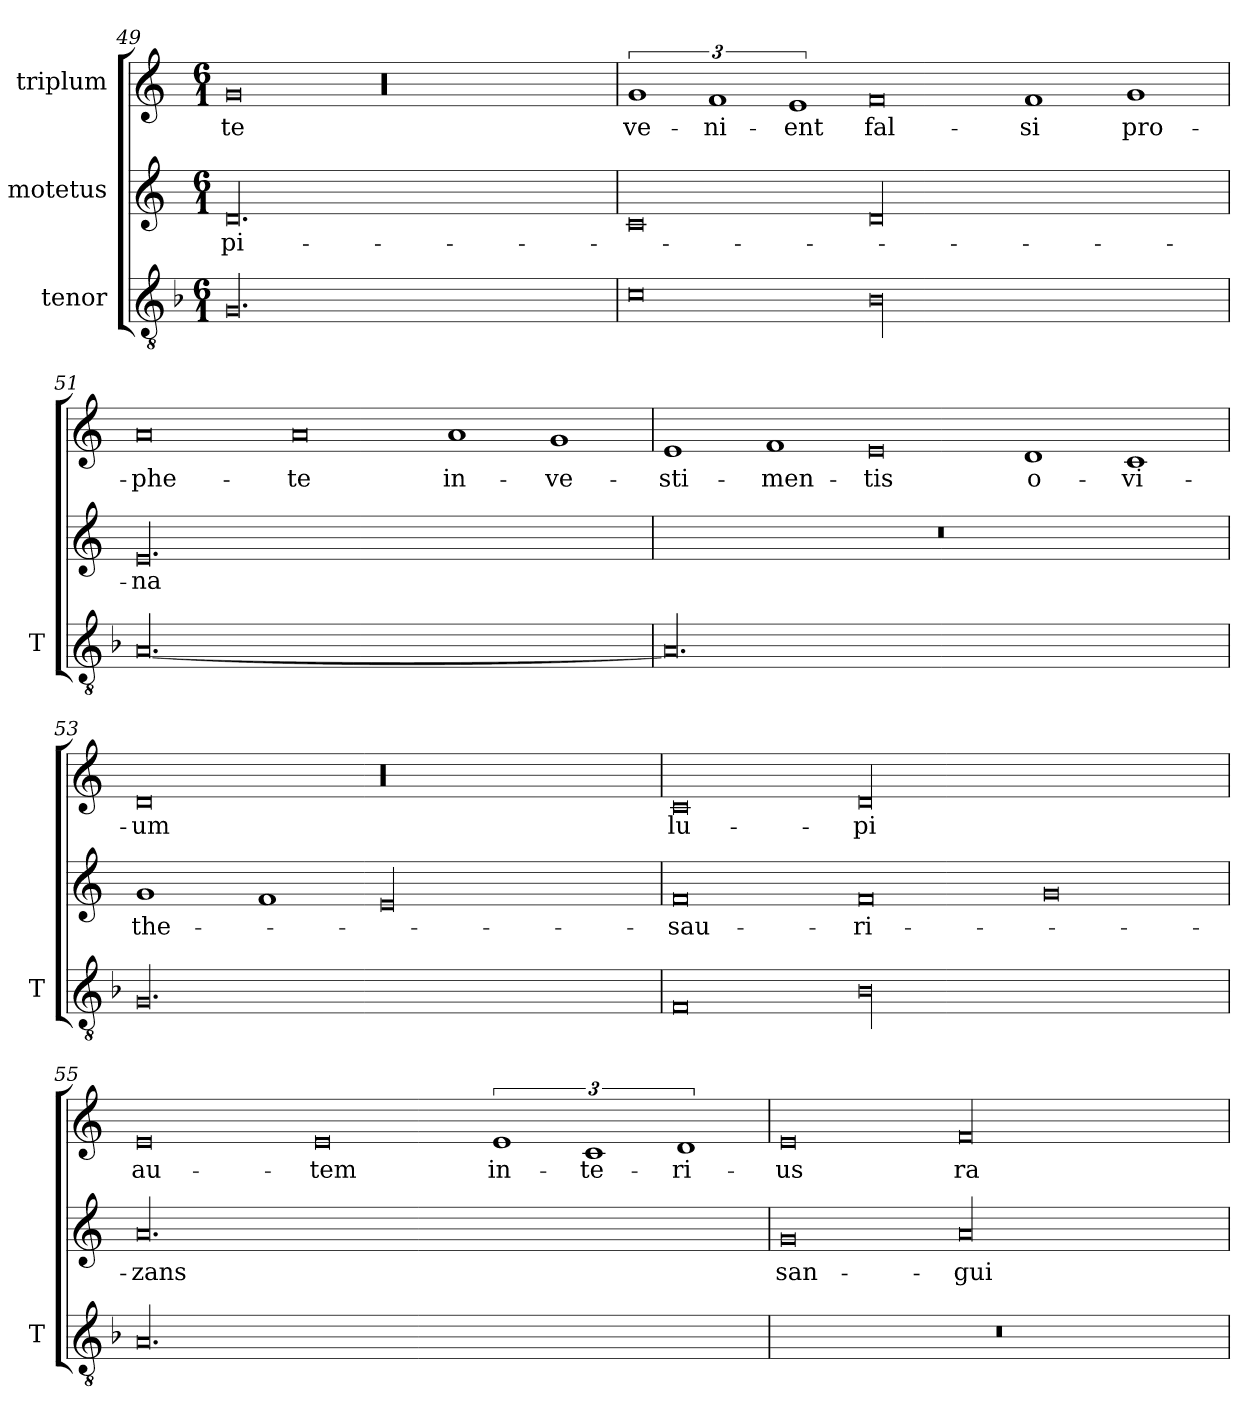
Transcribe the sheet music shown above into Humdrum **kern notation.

**kern	**kern	**text	**kern	**text
*part3	*part2	*part2	*part1	*part1
*staff3	*staff2	*staff2	*staff1	*staff1
*I"tenor	*I"motetus	*	*I"triplum	*
*I'T	*	*	*	*
*clefGv2	*clefG2	*	*clefG2	*
*k[b-]	*k[]	*	*k[]	*
*F:	*C:	*	*C:	*
*M6/1	*M6/1	*	*M6/1	*
=49	=49	=49	=49	=49
00.G/	00.d/	-pi-	0g/	-te
.	.	.	00r	.
!!LO:LB:g=z
=50	=50	=50	=50	=50
0c\	0c/	.	3%2g/	ve-
.	.	.	3%2f/	-ni-
.	.	.	3%2e/	-ent
00B-\	00d/	.	0f/	fal-
.	.	.	1f/	-si
.	.	.	1g/	pro-
=51	=51	=51	=51	=51
[00.A/	00.e/	-na	0a/	-phe-
.	.	.	0a/	-te
.	.	.	1a/	in-
.	.	.	1g/	ve-
=52	=52	=52	=52	=52
00.A/]	00.r	.	1e/	-sti-
.	.	.	1f/	-men-
.	.	.	0e/	-tis
.	.	.	1d/	o-
.	.	.	1c/	-vi-
=53	=53	=53	=53	=53
00.G/	1g/	the-	0d/	-um
.	1f/	.	.	.
.	00e/	.	00r	.
!!LO:LB:g=z
=54	=54	=54	=54	=54
0F/	0f/	-sau-	0c/	lu-
00B-\	0f/	-ri-	00d/	-pi
.	0g/	.	.	.
=55	=55	=55	=55	=55
00.A/	00.a/	-zans	0e/	au-
.	.	.	0e/	-tem
.	.	.	3%2e/	in-
.	.	.	3%2c/	-te-
.	.	.	3%2d/	-ri-
=56	=56	=56	=56	=56
00.r	0g/	san-	0e/	-us
.	00a/	-gui-	00f/	ra-
=	=	=	=	=
*-	*-	*-	*-	*-
